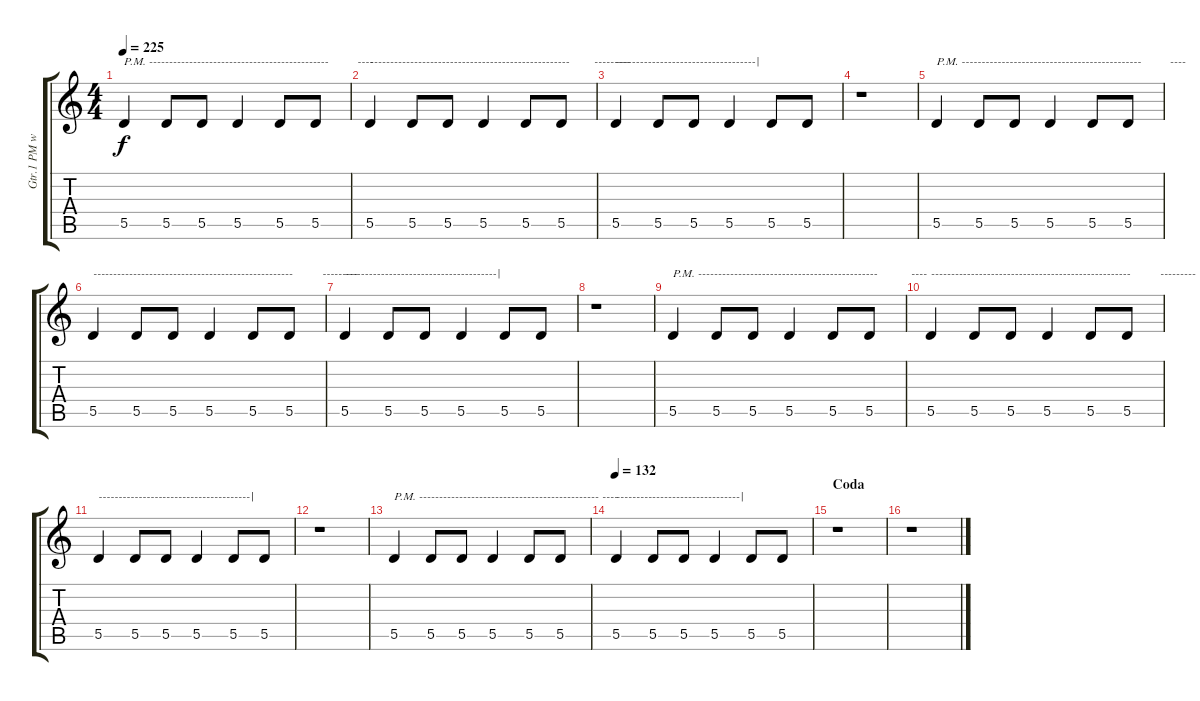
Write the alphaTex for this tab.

\track ("Gtr.1 PM w/Clean tone + delay" "Gtr.1 PM w") {instrument electricguitarmuted}
\staff {score tabs}
\tuning (E4 B3 G3 D3 A2 E2) {hide}
\ts (4 4)
\tempo 225
\clef g2
\ks c
5.5.4{txt "P.M. ---------------------------------------------" dy f} 5.5.8 5.5.8 5.5.4 5.5.8 5.5.8{txt "              ----"} |
5.5.4{txt "--------------------------------------------------"} 5.5.8 5.5.8 5.5.4 5.5.8 5.5.8{txt "           ---------"} |
5.5.4{txt "-----------------------------------|"} 5.5.8 5.5.8 5.5.4 5.5.8 5.5.8 |
r.1 |
5.5.4{txt "P.M. ---------------------------------------------"} 5.5.8 5.5.8 5.5.4 5.5.8 5.5.8{txt "              ----"} |
5.5.4{txt "--------------------------------------------------"} 5.5.8 5.5.8 5.5.4 5.5.8 5.5.8{txt "           ---------"} |
5.5.4{txt "--------------------------------------|"} 5.5.8 5.5.8 5.5.4 5.5.8 5.5.8 |
r.1 |
5.5.4{txt "P.M. ---------------------------------------------"} 5.5.8 5.5.8 5.5.4 5.5.8 5.5.8{txt "              ----"} |
5.5.4{txt "--------------------------------------------------"} 5.5.8 5.5.8 5.5.4 5.5.8 5.5.8{txt "           ---------"} |
5.5.4{txt "--------------------------------------|"} 5.5.8 5.5.8 5.5.4 5.5.8 5.5.8 |
r.1 |
5.5.4{txt "P.M. ---------------------------------------------"} 5.5.8 5.5.8 5.5.4 5.5.8 5.5.8{txt "              ----"} |
\tempo 132
5.5.4{txt "-------------------------------|"} 5.5.8 5.5.8 5.5.4 5.5.8 5.5.8 |
\section ("" "Coda")
r.1 |
r.1
